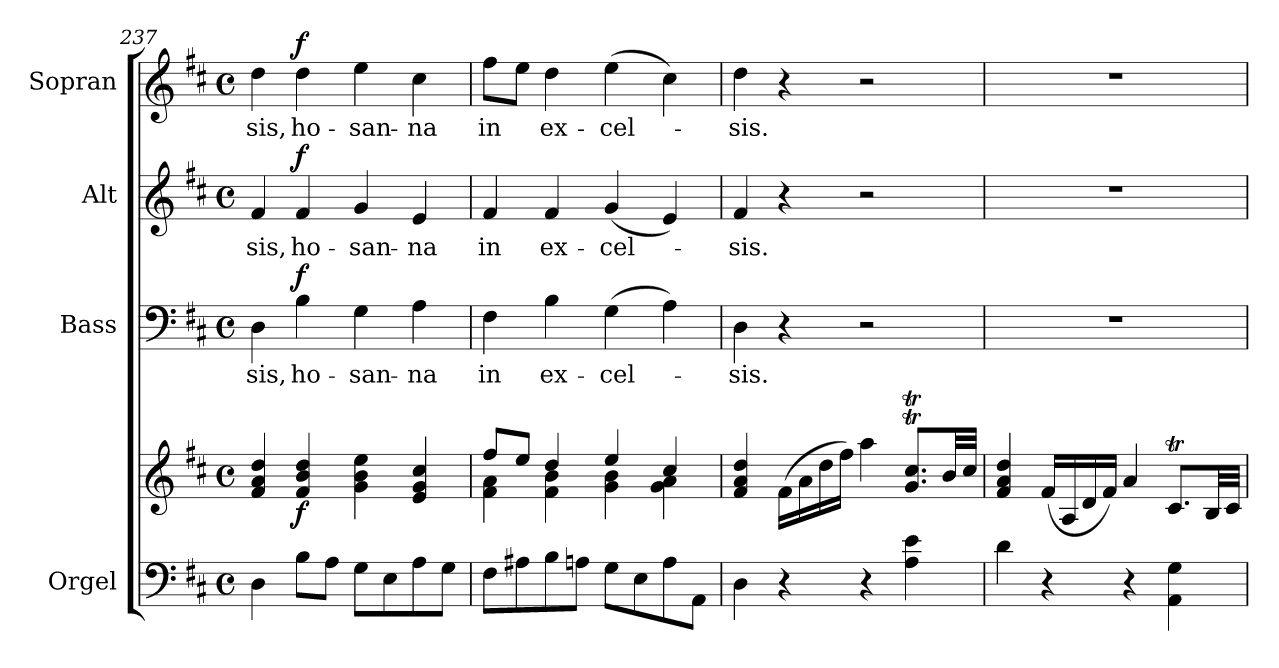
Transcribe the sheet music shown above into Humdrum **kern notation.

**kern	**kern	**dynam	**kern	**text	**dynam	**kern	**text	**dynam	**kern	**text	**dynam
*part4	*part4	*part4	*part3	*part3	*part3	*part2	*part2	*part2	*part1	*part1	*part1
*staff5	*staff4	*staff4/5	*staff3	*staff3	*staff3	*staff2	*staff2	*staff2	*staff1	*staff1	*staff1
*I"Orgel	*	*	*I"Bass	*	*	*I"Alt	*	*	*I"Sopran	*	*
*I'Org.	*	*	*I'B.	*	*	*I'A.	*	*	*I'S.	*	*
*clefF4	*clefG2	*	*clefF4	*	*	*clefG2	*	*	*clefG2	*	*
*k[f#c#]	*k[f#c#]	*	*k[f#c#]	*	*	*k[f#c#]	*	*	*k[f#c#]	*	*
*D:	*D:	*	*D:	*	*	*D:	*	*	*D:	*	*
*M4/4	*M4/4	*	*M4/4	*	*	*M4/4	*	*	*M4/4	*	*
*met(c)	*met(c)	*	*met(c)	*	*	*met(c)	*	*	*met(c)	*	*
=237	=237	=237	=237	=237	=237	=237	=237	=237	=237	=237	=237
!	!	!	!	!LO:LY:b	!	!	!LO:LY:b	!	!	!LO:LY:b	!
4D\	4f#/ 4a/ 4dd/	.	4D\	-sis,	.	4f#/	-sis,	.	4dd\	-sis,	.
!	!	!LO:DY:b	!	!LO:LY:b	!LO:DY:a	!	!LO:LY:b	!LO:DY:a	!	!LO:LY:b	!LO:DY:a
8B\L	4f#/ 4b/ 4dd/	f	4B\	ho-	f	4f#/	ho-	f	4dd\	ho-	f
8A\J	.	.	.	.	.	.	.	.	.	.	.
!	!	!	!	!LO:LY:b	!	!	!LO:LY:b	!	!	!LO:LY:b	!
8G\L	4g\ 4b\ 4ee\	.	4G\	-san-	.	4g/	-san-	.	4ee\	-san-	.
8E\	.	.	.	.	.	.	.	.	.	.	.
!	!	!	!	!LO:LY:b	!	!	!LO:LY:b	!	!	!LO:LY:b	!
8A\	4e/ 4g/ 4cc#/	.	4A\	-na	.	4e/	-na	.	4cc#\	-na	.
8G\J	.	.	.	.	.	.	.	.	.	.	.
!!LO:LB:g=z
=238	=238	=238	=238	=238	=238	=238	=238	=238	=238	=238	=238
*	*^	*	*	*	*	*	*	*	*	*	*
!	!	!	!	!	!LO:LY:b	!	!	!LO:LY:b	!	!	!LO:LY:b	!
8F#\L	8ff#/L	4f#\ 4a\	.	4F#\	in	.	4f#/	in	.	8ff#\L	in	.
8A#X\	8ee/J	.	.	.	.	.	.	.	.	8ee\J	.	.
!	!	!	!	!	!LO:LY:b	!	!	!LO:LY:b	!	!	!LO:LY:b	!
8B\	4dd/	4f#\ 4b\	.	4B\	ex-	.	4f#/	ex-	.	4dd\	ex-	.
8An\J	.	.	.	.	.	.	.	.	.	.	.	.
!	!	!	!	!	!LO:LY:b	!	!	!LO:LY:b	!	!	!LO:LY:b	!
8G\L	4ee/	4g\ 4b\	.	(>4G\	-cel-	.	(<4g/	-cel-	.	(>4ee\	-cel-	.
8E\	.	.	.	.	.	.	.	.	.	.	.	.
8A\	4cc#/	4g\ 4a\	.	4A\)	.	.	4e/)	.	.	4cc#\)	.	.
8AA\J	.	.	.	.	.	.	.	.	.	.	.	.
*	*v	*v	*	*	*	*	*	*	*	*	*	*
=239	=239	=239	=239	=239	=239	=239	=239	=239	=239	=239	=239
!	!	!	!	!LO:LY:b	!	!	!LO:LY:b	!	!	!LO:LY:b	!
4D\	4f#/ 4a/ 4dd/	.	4D\	-sis.	.	4f#/	-sis.	.	4dd\	-sis.	.
4r	(>16f#\LL	.	4r	.	.	4r	.	.	4r	.	.
.	16a\	.	.	.	.	.	.	.	.	.	.
.	16dd\	.	.	.	.	.	.	.	.	.	.
.	16ff#\JJ)	.	.	.	.	.	.	.	.	.	.
4r	4aa\	.	2r	.	.	2r	.	.	2r	.	.
4A\ 4e\	8.g/T 8.cc#/TL	.	.	.	.	.	.	.	.	.	.
.	32b/LL	.	.	.	.	.	.	.	.	.	.
.	32cc#/JJJ	.	.	.	.	.	.	.	.	.	.
=240	=240	=240	=240	=240	=240	=240	=240	=240	=240	=240	=240
4d\	4f#/ 4a/ 4dd/	.	1r	.	.	1r	.	.	1r	.	.
4r	(<16f#/LL	.	.	.	.	.	.	.	.	.	.
.	16A/	.	.	.	.	.	.	.	.	.	.
.	16d/	.	.	.	.	.	.	.	.	.	.
.	16f#/JJ)	.	.	.	.	.	.	.	.	.	.
4r	4a/	.	.	.	.	.	.	.	.	.	.
4AA\ 4G\	8.c#t/L	.	.	.	.	.	.	.	.	.	.
.	32B/LL	.	.	.	.	.	.	.	.	.	.
.	32c#/JJJ	.	.	.	.	.	.	.	.	.	.
=	=	=	=	=	=	=	=	=	=	=	=
*-	*-	*-	*-	*-	*-	*-	*-	*-	*-	*-	*-
